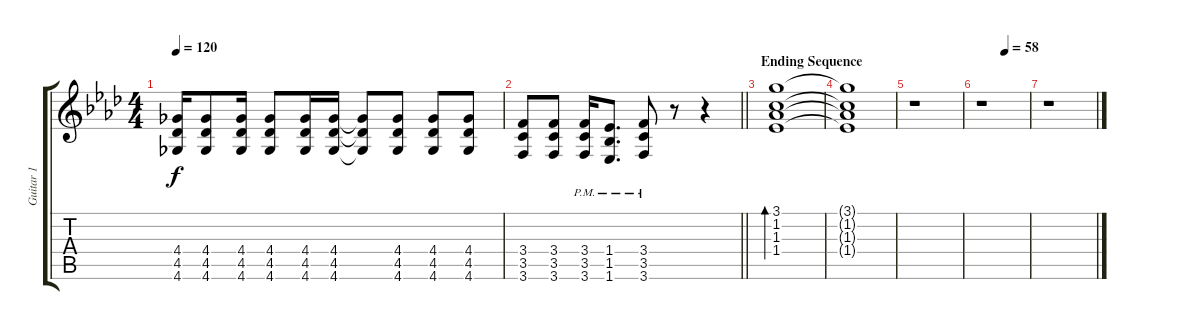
\track ("Guitar 1" "Guitar 1") {instrument distortionguitar}
\staff {score tabs}
\tuning (E4 B3 G3 D3 A2 D2) {hide}
\ts (4 4)
\tempo 120
\clef g2
\ks fminor
(4.4 4.5 4.6).16{dy f} (4.4 4.5 4.6).8 (4.4 4.5 4.6).16 (4.4 4.5 4.6).8 (4.4 4.5 4.6).16 (4.4 4.5 4.6).16 (4.4{t} 4.5{t} 4.6{t}).8 (4.4 4.5 4.6).8 (4.4 4.5 4.6).8 (4.4 4.5 4.6).8 |
\barLineRight lightlight
(3.4 3.5 3.6).8 (3.4 3.5 3.6).8 (3.4{pm} 3.5{pm} 3.6{pm}).16 (1.4{pm} 1.5{pm} 1.6{pm}).8{d} (3.4{pm} 3.5{pm} 3.6{pm}).8 r.8 r.4 |
\section ("" "Ending Sequence")
(3.1 1.2 1.3 1.4).1{bd 240 instrument electricguitarjazz} |
(3.1{t} 1.2{t} 1.3{t} 1.4{t}).1 |
r.1 |
\tempo (58 0.5)
r.1 |
r.1
